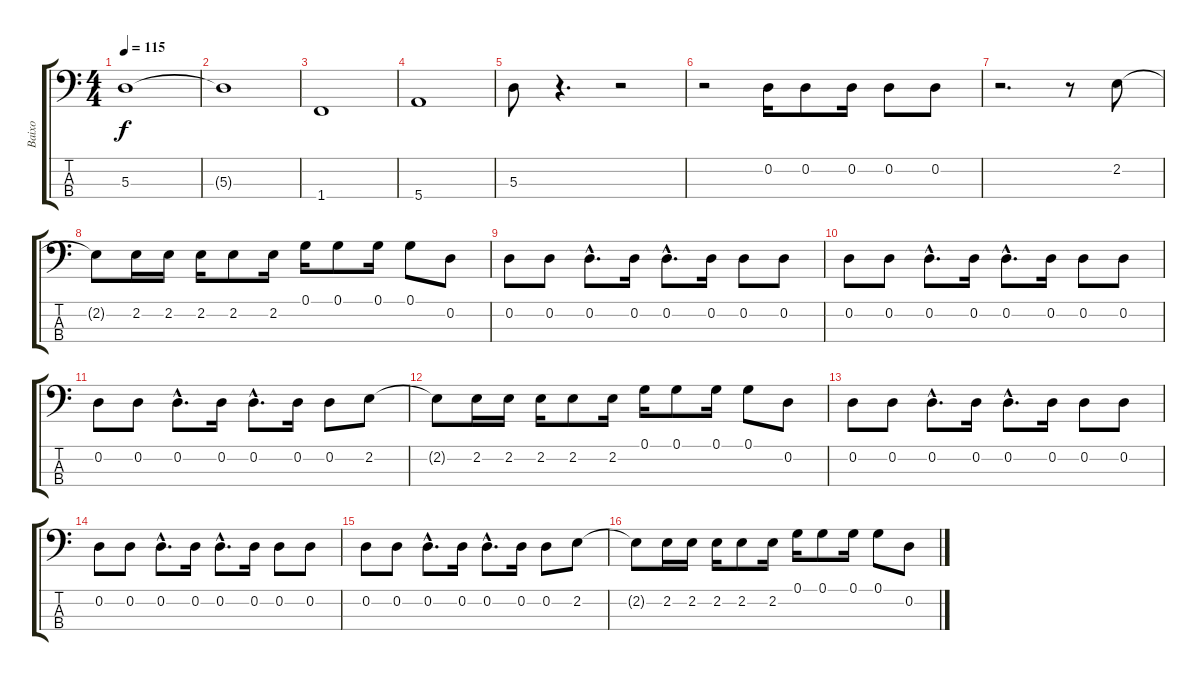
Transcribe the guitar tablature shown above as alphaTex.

\track ("Baixo" "Baixo") {instrument electricbassfinger}
\staff {score tabs}
\tuning (G2 D2 A1 E1) {hide}
\ts (4 4)
\tempo 115
\clef f4
\ks c
5.3.1{dy f} |
5.3{t}.1 |
1.4.1 |
5.4.1 |
5.3.8 r.4{d} r.2 |
r.2 0.2.16 0.2.8 0.2.16 0.2.8 0.2.8 |
r.2{d} r.8 2.2.8 |
2.2{t}.8 2.2.16 2.2.16 2.2.16 2.2.8 2.2.16 0.1.16 0.1.8 0.1.16 0.1.8 0.2.8 |
0.2.8 0.2.8 0.2{hac}.8{d} 0.2.16 0.2{hac}.8{d} 0.2.16 0.2.8 0.2.8 |
0.2.8 0.2.8 0.2{hac}.8{d} 0.2.16 0.2{hac}.8{d} 0.2.16 0.2.8 0.2.8 |
0.2.8 0.2.8 0.2{hac}.8{d} 0.2.16 0.2{hac}.8{d} 0.2.16 0.2.8 2.2.8 |
2.2{t}.8 2.2.16 2.2.16 2.2.16 2.2.8 2.2.16 0.1.16 0.1.8 0.1.16 0.1.8 0.2.8 |
0.2.8 0.2.8 0.2{hac}.8{d} 0.2.16 0.2{hac}.8{d} 0.2.16 0.2.8 0.2.8 |
0.2.8 0.2.8 0.2{hac}.8{d} 0.2.16 0.2{hac}.8{d} 0.2.16 0.2.8 0.2.8 |
0.2.8 0.2.8 0.2{hac}.8{d} 0.2.16 0.2{hac}.8{d} 0.2.16 0.2.8 2.2.8 |
2.2{t}.8 2.2.16 2.2.16 2.2.16 2.2.8 2.2.16 0.1.16 0.1.8 0.1.16 0.1.8 0.2.8
